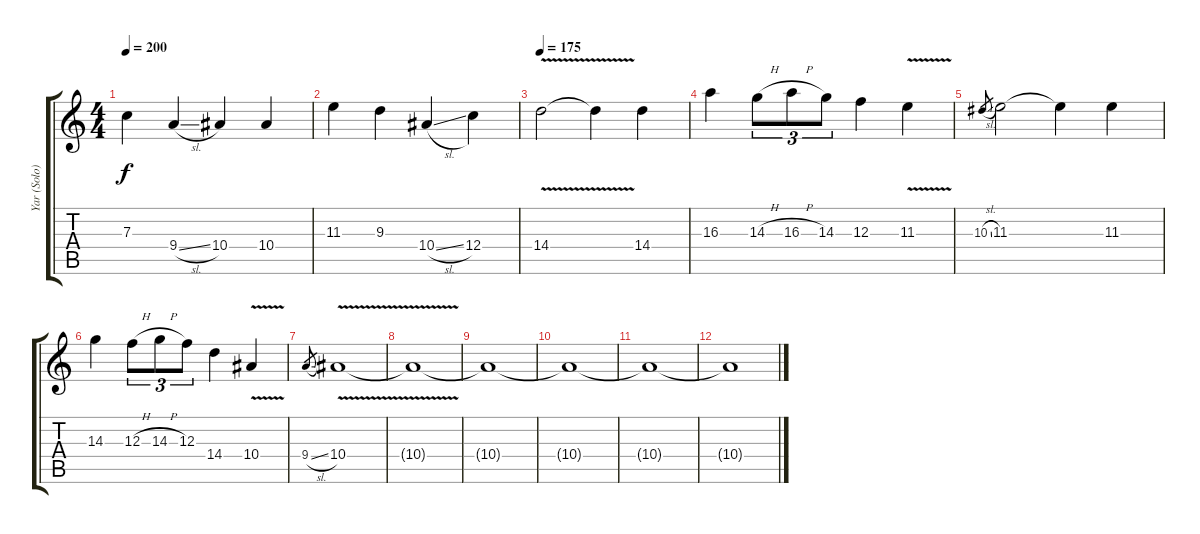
\track ("Yar (Solo) " "Yar (Solo)") {instrument overdrivenguitar}
\staff {score tabs}
\tuning (D4 A3 F3 C3 G2 C2) {hide}
\ts (4 4)
\tempo 200
\clef g2
\ks c
7.3{t}.4{dy f} 9.4{sl}.4 10.4.4 10.4.4 |
11.3.4 9.3.4 10.4{sl}.4 12.4.4 |
\tempo 175
14.4{v}.2 14.4{t}.4 14.4.4 |
16.3.4 14.3{h}.8{tu (3 2)} 16.3{h}.8{tu (3 2)} 14.3.8{tu (3 2)} 12.3.4 11.3{v}.4 |
10.3{sl}.8{gr} 11.3.2 11.3{t}.4 11.3.4 |
14.3.4 12.3{h}.8{tu (3 2)} 14.3{h}.8{tu (3 2)} 12.3.8{tu (3 2)} 14.4.4 10.4{v}.4 |
9.4{sl}.8{gr} 10.4{v}.1 |
10.4{t}.1 |
10.4{t}.1 |
10.4{t}.1 |
10.4{t}.1 |
10.4{t}.1
